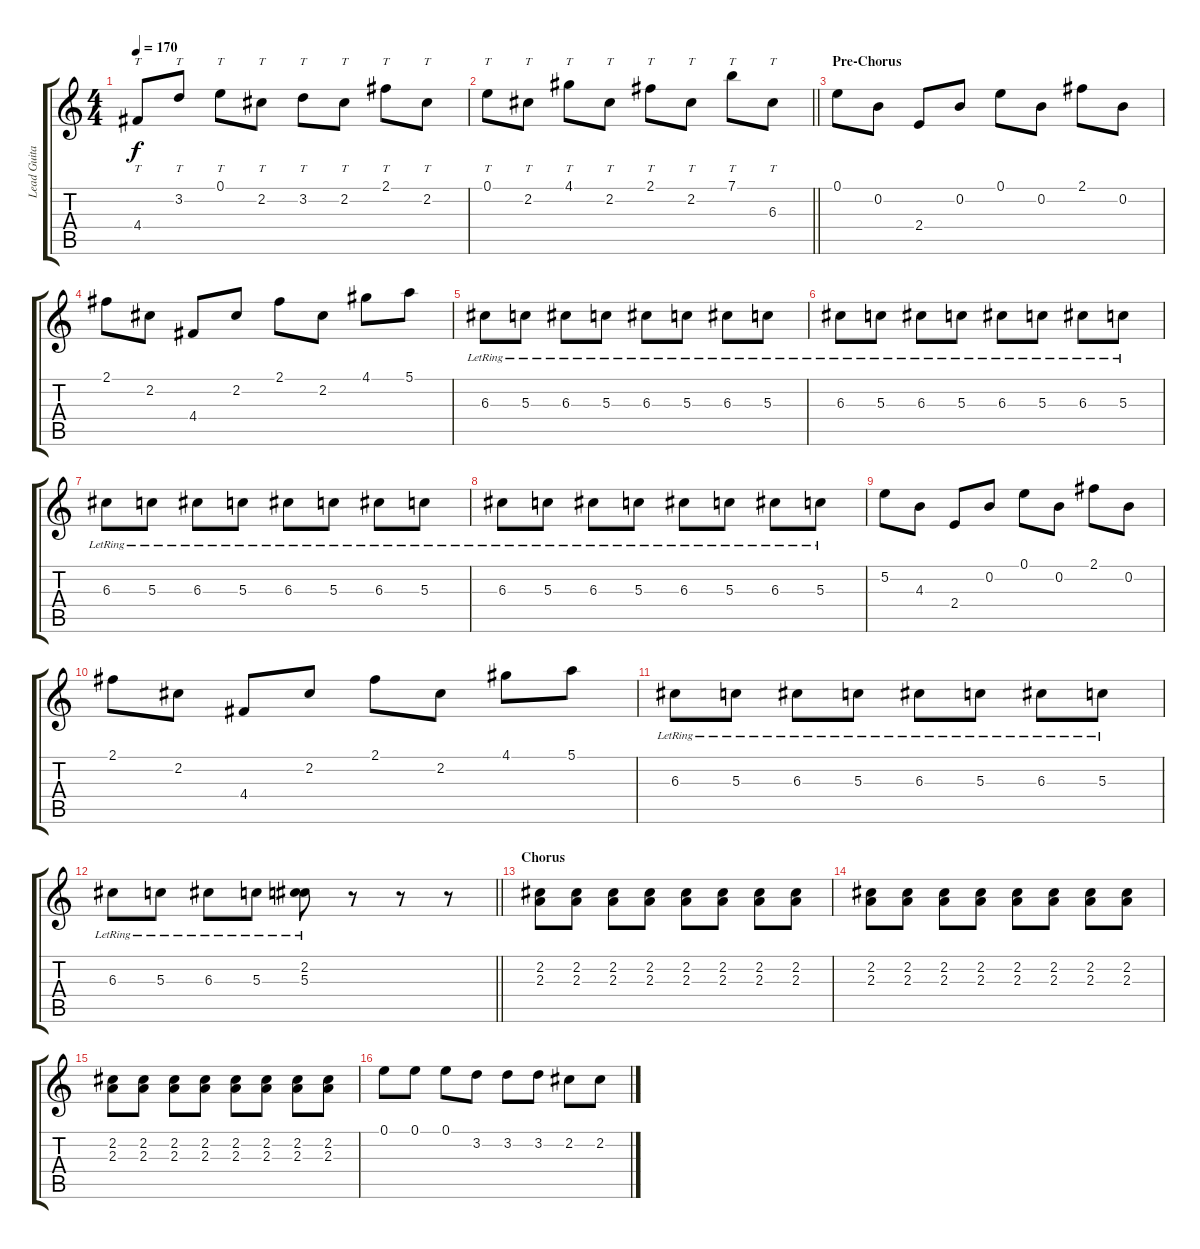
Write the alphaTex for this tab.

\track ("Lead Guitar" "Lead Guita") {instrument distortionguitar}
\staff {score tabs}
\tuning (E4 B3 G3 D3 A2 E2) {hide}
\ts (4 4)
\tempo 170
\clef g2
\ks c
4.4.8{tt dy f} 3.2.8{tt} 0.1.8{tt} 2.2.8{tt} 3.2.8{tt} 2.2.8{tt} 2.1.8{tt} 2.2.8{tt} |
\barLineRight lightlight
0.1.8{tt} 2.2.8{tt} 4.1.8{tt} 2.2.8{tt} 2.1.8{tt} 2.2.8{tt} 7.1.8{tt} 6.3.8{tt} |
\section ("" "Pre-Chorus")
0.1.8 0.2.8 2.4.8 0.2.8 0.1.8 0.2.8 2.1.8 0.2.8 |
2.1.8 2.2.8 4.4.8 2.2.8 2.1.8 2.2.8 4.1.8 5.1.8 |
6.3{lr}.8 5.3{lr}.8 6.3{lr}.8 5.3{lr}.8 6.3{lr}.8 5.3{lr}.8 6.3{lr}.8 5.3{lr}.8 |
6.3{lr}.8 5.3{lr}.8 6.3{lr}.8 5.3{lr}.8 6.3{lr}.8 5.3{lr}.8 6.3{lr}.8 5.3{lr}.8 |
6.3{lr}.8 5.3{lr}.8 6.3{lr}.8 5.3{lr}.8 6.3{lr}.8 5.3{lr}.8 6.3{lr}.8 5.3{lr}.8 |
6.3{lr}.8 5.3{lr}.8 6.3{lr}.8 5.3{lr}.8 6.3{lr}.8 5.3{lr}.8 6.3{lr}.8 5.3{lr}.8 |
5.2.8 4.3.8 2.4.8 0.2.8 0.1.8 0.2.8 2.1.8 0.2.8 |
2.1.8 2.2.8 4.4.8 2.2.8 2.1.8 2.2.8 4.1.8 5.1.8 |
6.3{lr}.8 5.3{lr}.8 6.3{lr}.8 5.3{lr}.8 6.3{lr}.8 5.3{lr}.8 6.3{lr}.8 5.3{lr}.8 |
\barLineRight lightlight
6.3{lr}.8 5.3{lr}.8 6.3{lr}.8 5.3{lr}.8 (2.2{lr} 5.3).8 r.8 r.8 r.8 |
\section ("" "Chorus")
(2.2 2.3).8 (2.2 2.3).8 (2.2 2.3).8 (2.2 2.3).8 (2.2 2.3).8 (2.2 2.3).8 (2.2 2.3).8 (2.2 2.3).8 |
(2.2 2.3).8 (2.2 2.3).8 (2.2 2.3).8 (2.2 2.3).8 (2.2 2.3).8 (2.2 2.3).8 (2.2 2.3).8 (2.2 2.3).8 |
(2.2 2.3).8 (2.2 2.3).8 (2.2 2.3).8 (2.2 2.3).8 (2.2 2.3).8 (2.2 2.3).8 (2.2 2.3).8 (2.2 2.3).8 |
0.1.8 0.1.8 0.1.8 3.2.8 3.2.8 3.2.8 2.2.8 2.2.8
